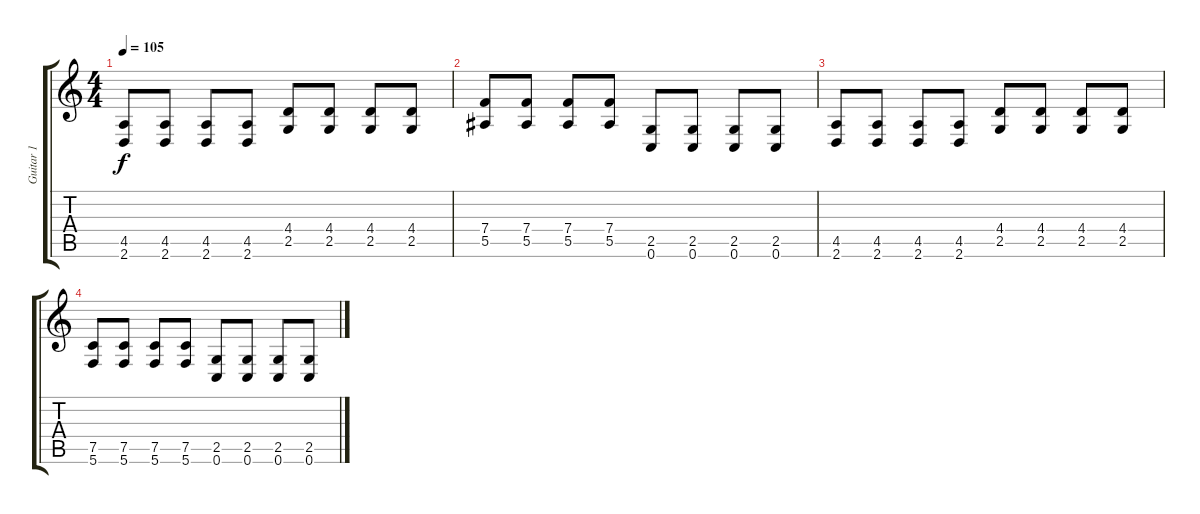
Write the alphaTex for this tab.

\track ("Guitar 1" "Guitar 1") {instrument distortionguitar}
\staff {score tabs}
\tuning (C4 G3 Eb3 Bb2 F2 C2) {hide}
\ts (4 4)
\tempo 105
\clef g2
\ks c
(4.5 2.6).8{dy f volume 8} (4.5 2.6).8 (4.5 2.6).8 (4.5 2.6).8 (4.4 2.5).8 (4.4 2.5).8 (4.4 2.5).8 (4.4 2.5).8 |
(7.4 5.5).8{volume 7} (7.4 5.5).8 (7.4 5.5).8 (7.4 5.5).8 (2.5 0.6).8 (2.5 0.6).8 (2.5 0.6).8 (2.5 0.6).8 |
(4.5 2.6).8{volume 6} (4.5 2.6).8 (4.5 2.6).8 (4.5 2.6).8 (4.4 2.5).8 (4.4 2.5).8 (4.4 2.5).8 (4.4 2.5).8 |
(7.5 5.6).8{volume 5} (7.5 5.6).8 (7.5 5.6).8 (7.5 5.6).8 (2.5 0.6).8{volume 3} (2.5 0.6).8 (2.5 0.6).8 (2.5 0.6).8
